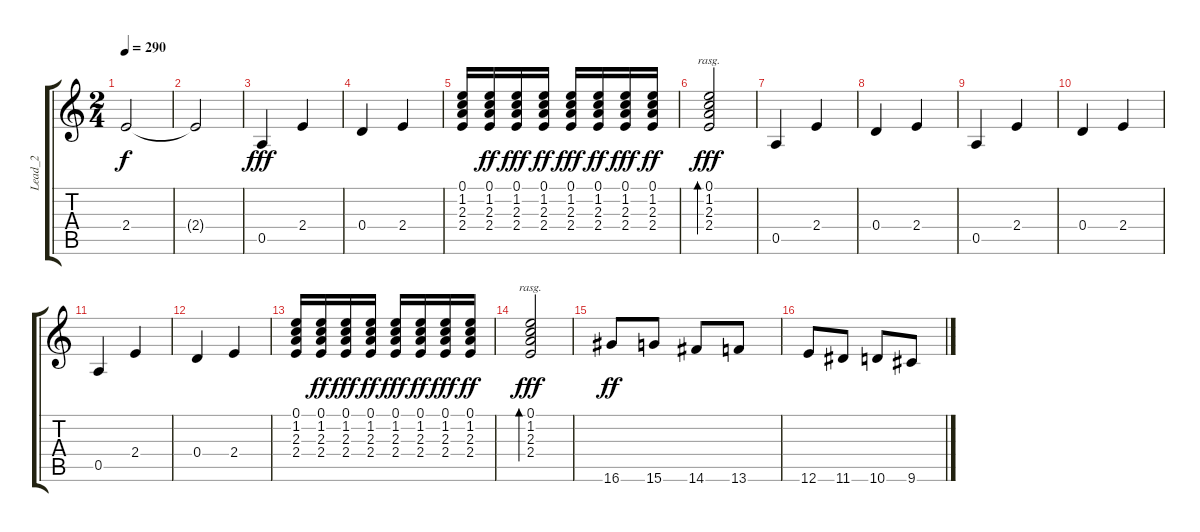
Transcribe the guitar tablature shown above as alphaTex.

\track ("Lead_2" "Lead_2") {instrument acousticguitarnylon}
\staff {score tabs}
\tuning (E4 B3 G3 D3 A2 E2) {hide}
\ts (2 4)
\tempo 290
\clef g2
\ks c
2.4{t}.2{dy f} |
2.4{t}.2 |
0.5.4{dy fff volume 10 instrument shamisen} 2.4.4 |
0.4.4 2.4.4 |
(0.1 1.2 2.3 2.4).16{volume 13 balance 3 instrument acousticguitarsteel} (0.1 1.2 2.3 2.4).16{dy ff} (0.1 1.2 2.3 2.4).16{dy fff} (0.1 1.2 2.3 2.4).16{dy ff} (0.1 1.2 2.3 2.4).16{dy fff} (0.1 1.2 2.3 2.4).16{dy ff} (0.1 1.2 2.3 2.4).16{dy fff} (0.1 1.2 2.3 2.4).16{dy ff} |
(0.1 1.2 2.3 2.4).2{bd 120 rasg ii dy fff} |
0.5.4{volume 10 instrument shamisen} 2.4.4 |
0.4.4 2.4.4 |
0.5.4 2.4.4 |
0.4.4 2.4.4 |
0.5.4 2.4.4 |
0.4.4 2.4.4 |
(0.1 1.2 2.3 2.4).16{volume 13 balance 3 instrument acousticguitarsteel} (0.1 1.2 2.3 2.4).16{dy ff} (0.1 1.2 2.3 2.4).16{dy fff} (0.1 1.2 2.3 2.4).16{dy ff} (0.1 1.2 2.3 2.4).16{dy fff} (0.1 1.2 2.3 2.4).16{dy ff} (0.1 1.2 2.3 2.4).16{dy fff} (0.1 1.2 2.3 2.4).16{dy ff} |
(0.1 1.2 2.3 2.4).2{bd 120 rasg ii dy fff} |
16.6.8{dy ff volume 9 instrument cello} 15.6.8 14.6.8 13.6.8 |
12.6.8 11.6.8 10.6.8 9.6.8
